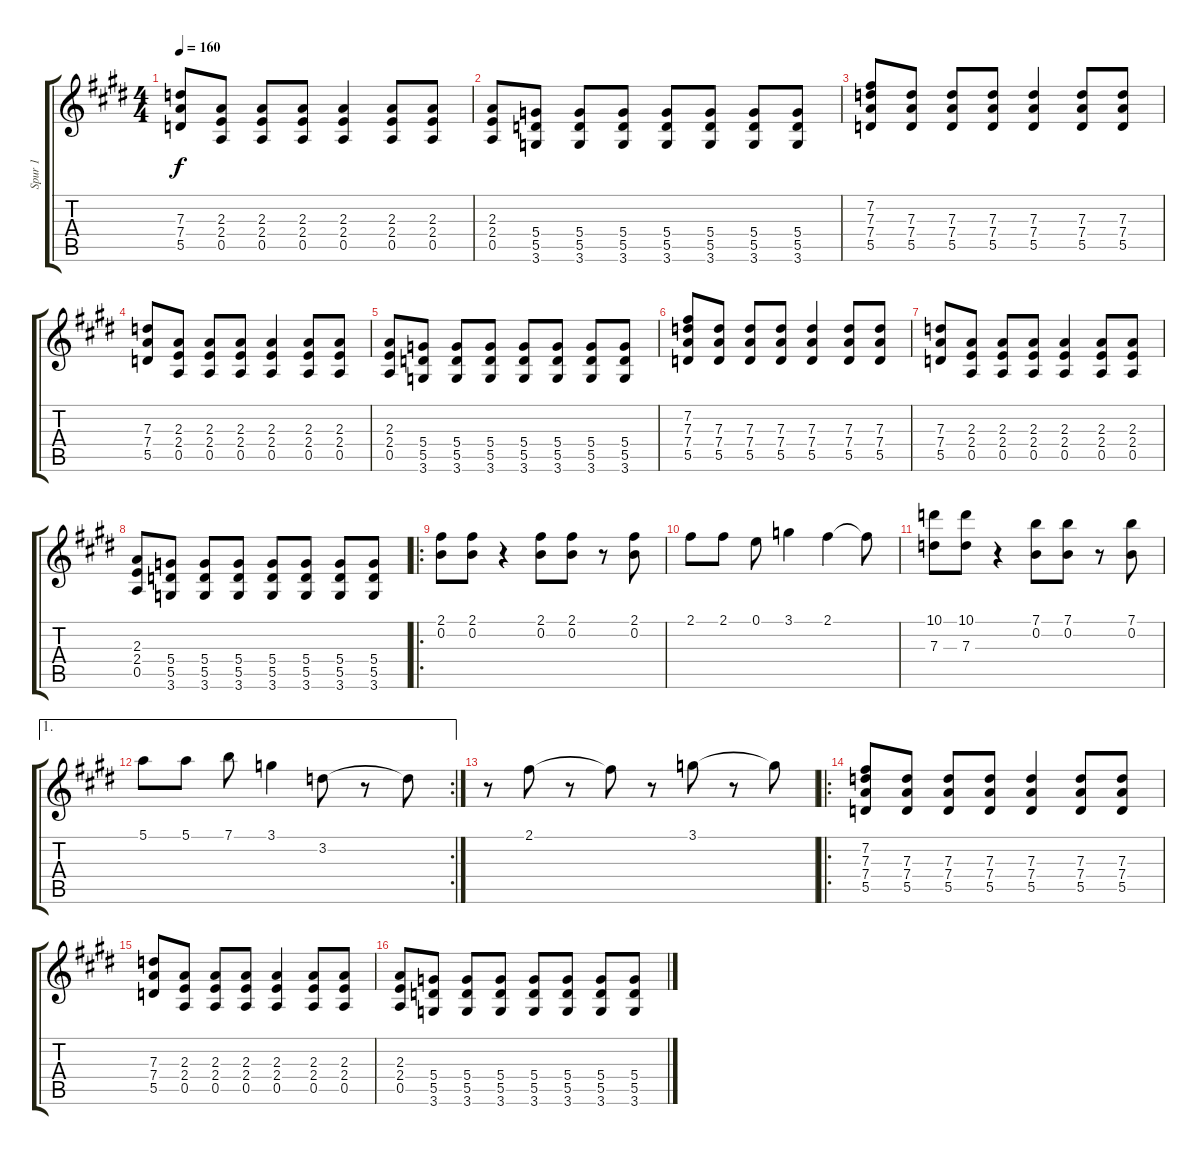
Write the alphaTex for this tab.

\track ("Spur 1" "Spur 1") {instrument distortionguitar}
\staff {score tabs}
\tuning (E4 B3 G3 D3 A2 E2) {hide}
\ts (4 4)
\tempo 160
\clef g2
\ks e
(7.3 7.4 5.5).8{dy f} (2.3 2.4 0.5).8 (2.3 2.4 0.5).8 (2.3 2.4 0.5).8 (2.3 2.4 0.5).4 (2.3 2.4 0.5).8 (2.3 2.4 0.5).8 |
(2.3 2.4 0.5).8 (5.4 5.5 3.6).8 (5.4 5.5 3.6).8 (5.4 5.5 3.6).8 (5.4 5.5 3.6).8 (5.4 5.5 3.6).8 (5.4 5.5 3.6).8 (5.4 5.5 3.6).8 |
(7.2 7.3 7.4 5.5).8 (7.3 7.4 5.5).8 (7.3 7.4 5.5).8 (7.3 7.4 5.5).8 (7.3 7.4 5.5).4 (7.3 7.4 5.5).8 (7.3 7.4 5.5).8 |
(7.3 7.4 5.5).8 (2.3 2.4 0.5).8 (2.3 2.4 0.5).8 (2.3 2.4 0.5).8 (2.3 2.4 0.5).4 (2.3 2.4 0.5).8 (2.3 2.4 0.5).8 |
(2.3 2.4 0.5).8 (5.4 5.5 3.6).8 (5.4 5.5 3.6).8 (5.4 5.5 3.6).8 (5.4 5.5 3.6).8 (5.4 5.5 3.6).8 (5.4 5.5 3.6).8 (5.4 5.5 3.6).8 |
(7.2 7.3 7.4 5.5).8 (7.3 7.4 5.5).8 (7.3 7.4 5.5).8 (7.3 7.4 5.5).8 (7.3 7.4 5.5).4 (7.3 7.4 5.5).8 (7.3 7.4 5.5).8 |
(7.3 7.4 5.5).8 (2.3 2.4 0.5).8 (2.3 2.4 0.5).8 (2.3 2.4 0.5).8 (2.3 2.4 0.5).4 (2.3 2.4 0.5).8 (2.3 2.4 0.5).8 |
(2.3 2.4 0.5).8 (5.4 5.5 3.6).8 (5.4 5.5 3.6).8 (5.4 5.5 3.6).8 (5.4 5.5 3.6).8 (5.4 5.5 3.6).8 (5.4 5.5 3.6).8 (5.4 5.5 3.6).8 |
\ro
(2.1 0.2).8 (2.1 0.2).8 r.4 (2.1 0.2).8 (2.1 0.2).8 r.8 (2.1 0.2).8 |
2.1.8 2.1.8 0.1.8 3.1.4 2.1.4 2.1{t}.8 |
(10.1 7.3).8 (10.1 7.3).8 r.4 (7.1 0.2).8 (7.1 0.2).8 r.8 (7.1 0.2).8 |
\ae 1
\rc 2
5.1.8 5.1.8 7.1.8 3.1.4 3.2.8 r.8 3.2{t}.8 |
r.8 2.1.8 r.8 2.1{t}.8 r.8 3.1.8 r.8 3.1{t}.8 |
\ro
(7.2 7.3 7.4 5.5).8 (7.3 7.4 5.5).8 (7.3 7.4 5.5).8 (7.3 7.4 5.5).8 (7.3 7.4 5.5).4 (7.3 7.4 5.5).8 (7.3 7.4 5.5).8 |
(7.3 7.4 5.5).8 (2.3 2.4 0.5).8 (2.3 2.4 0.5).8 (2.3 2.4 0.5).8 (2.3 2.4 0.5).4 (2.3 2.4 0.5).8 (2.3 2.4 0.5).8 |
(2.3 2.4 0.5).8 (5.4 5.5 3.6).8 (5.4 5.5 3.6).8 (5.4 5.5 3.6).8 (5.4 5.5 3.6).8 (5.4 5.5 3.6).8 (5.4 5.5 3.6).8 (5.4 5.5 3.6).8
